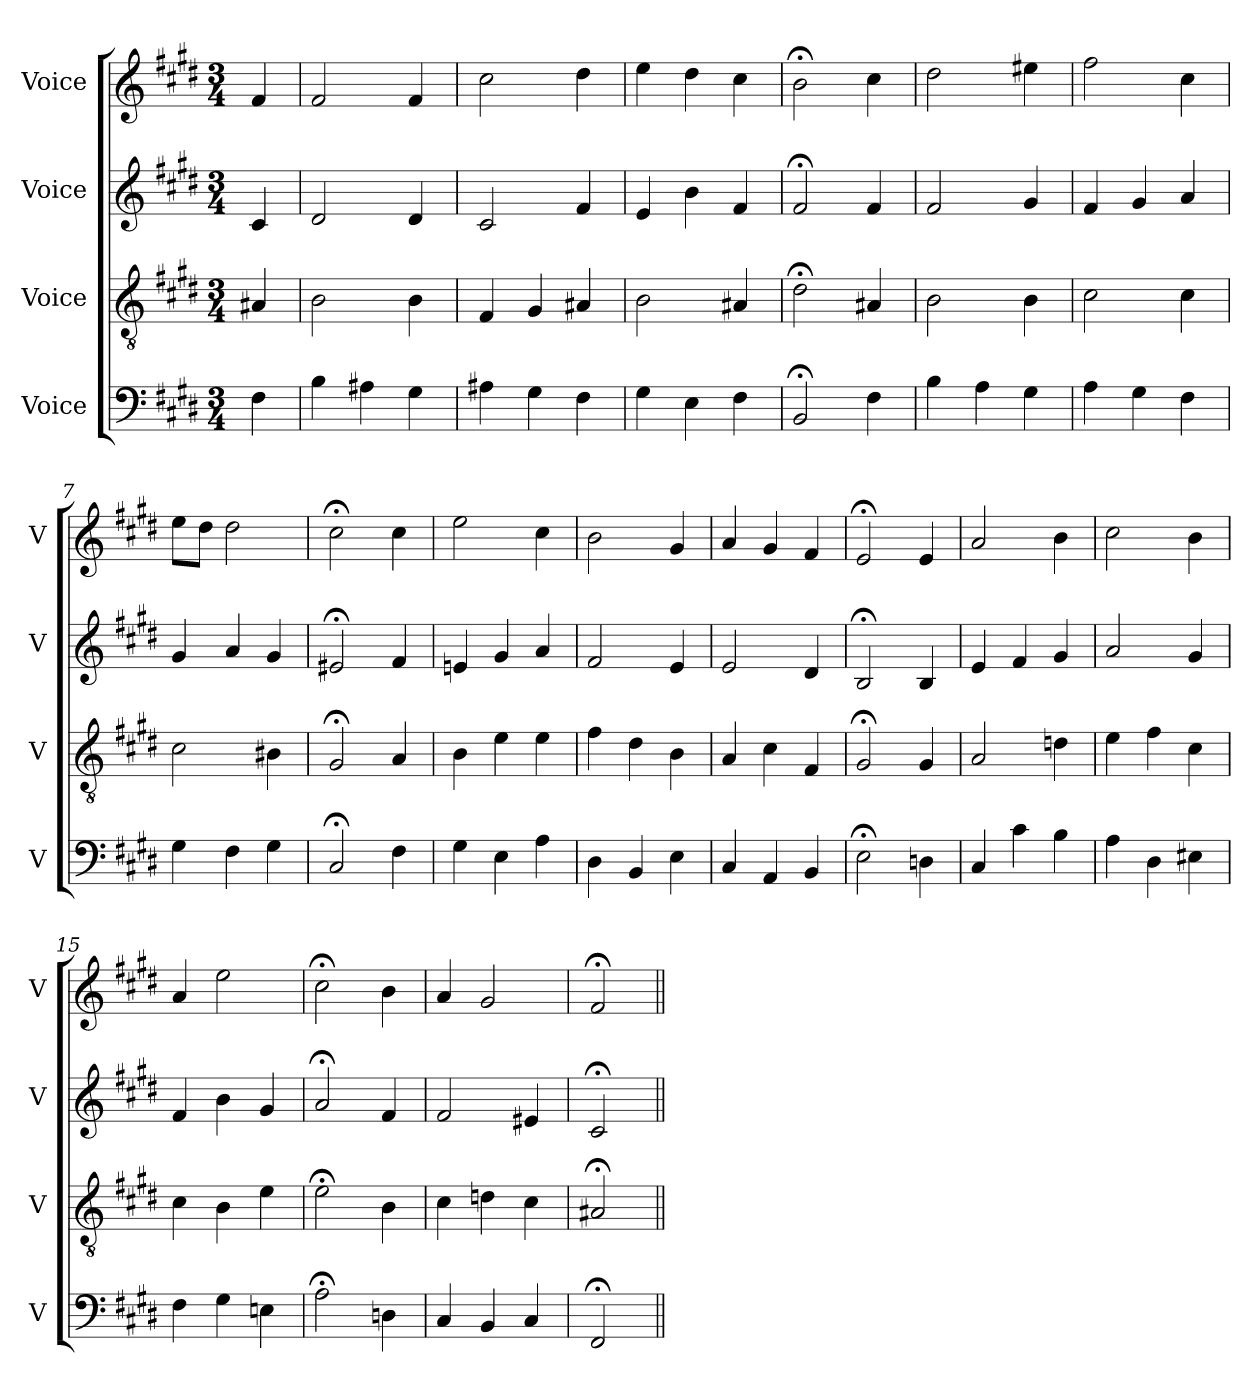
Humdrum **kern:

**kern	**kern	**kern	**kern
*part4	*part3	*part2	*part1
*staff4	*staff3	*staff2	*staff1
*I"Voice	*I"Voice	*I"Voice	*I"Voice
*I'V	*I'V	*I'V	*I'V
*clefF4	*clefGv2	*clefG2	*clefG2
*k[f#c#g#d#]	*k[f#c#g#d#]	*k[f#c#g#d#]	*k[f#c#g#d#]
*M3/4	*M3/4	*M3/4	*M3/4
=	=	=	=
4F#\	4A#X/	4c#/	4f#/
=1	=1	=1	=1
4B\	2B\	2d#/	2f#/
4A#X\	.	.	.
4G#\	4B\	4d#/	4f#/
=2	=2	=2	=2
4A#X\	4F#/	2c#/	2cc#\
4G#\	4G#/	.	.
4F#\	4A#X/	4f#/	4dd#\
=3	=3	=3	=3
4G#\	2B\	4e/	4ee\
4E\	.	4b\	4dd#\
4F#\	4A#X/	4f#/	4cc#\
=4	=4	=4	=4
2BB;</	2d#;<\	2f#;</	2b;<\
4F#\	4A#X/	4f#/	4cc#\
=5	=5	=5	=5
4B\	2B\	2f#/	2dd#\
4A\	.	.	.
4G#\	4B\	4g#/	4ee#X\
=6	=6	=6	=6
4A\	2c#\	4f#/	2ff#\
4G#\	.	4g#/	.
4F#\	4c#\	4a/	4cc#\
=7	=7	=7	=7
4G#\	2c#\	4g#/	8ee\L
.	.	.	8dd#\J
4F#\	.	4a/	2dd#\
4G#\	4B#X\	4g#/	.
=8	=8	=8	=8
2C#;</	2G#;</	2e#X;</	2cc#;<\
4F#\	4A/	4f#/	4cc#\
=9	=9	=9	=9
4G#\	4B\	4en/	2ee\
4E\	4e\	4g#/	.
4A\	4e\	4a/	4cc#\
=10	=10	=10	=10
4D#\	4f#\	2f#/	2b\
4BB/	4d#\	.	.
4E\	4B\	4e/	4g#/
!!LO:LB:g=z
=11	=11	=11	=11
4C#/	4A/	2e/	4a/
4AA/	4c#\	.	4g#/
4BB/	4F#/	4d#/	4f#/
=12	=12	=12	=12
2E;<\	2G#;</	2B;</	2e;</
4Dn\	4G#/	4B/	4e/
=13	=13	=13	=13
4C#/	2A/	4e/	2a/
4c#\	.	4f#/	.
4B\	4dn\	4g#/	4b\
=14	=14	=14	=14
4A\	4e\	2a/	2cc#\
4D#\	4f#\	.	.
4E#X\	4c#\	4g#/	4b\
=15	=15	=15	=15
4F#\	4c#\	4f#/	4a/
4G#\	4B\	4b\	2ee\
4En\	4e\	4g#/	.
=16	=16	=16	=16
2A;<\	2e;<\	2a;</	2cc#;<\
4Dn\	4B\	4f#/	4b\
=17	=17	=17	=17
4C#/	4c#\	2f#/	4a/
4BB/	4dn\	.	2g#/
4C#/	4c#\	4e#X/	.
=18	=18	=18	=18
2FF#;</	2A#X;</	2c#;</	2f#;</
=||	=||	=||	=||
*-	*-	*-	*-
